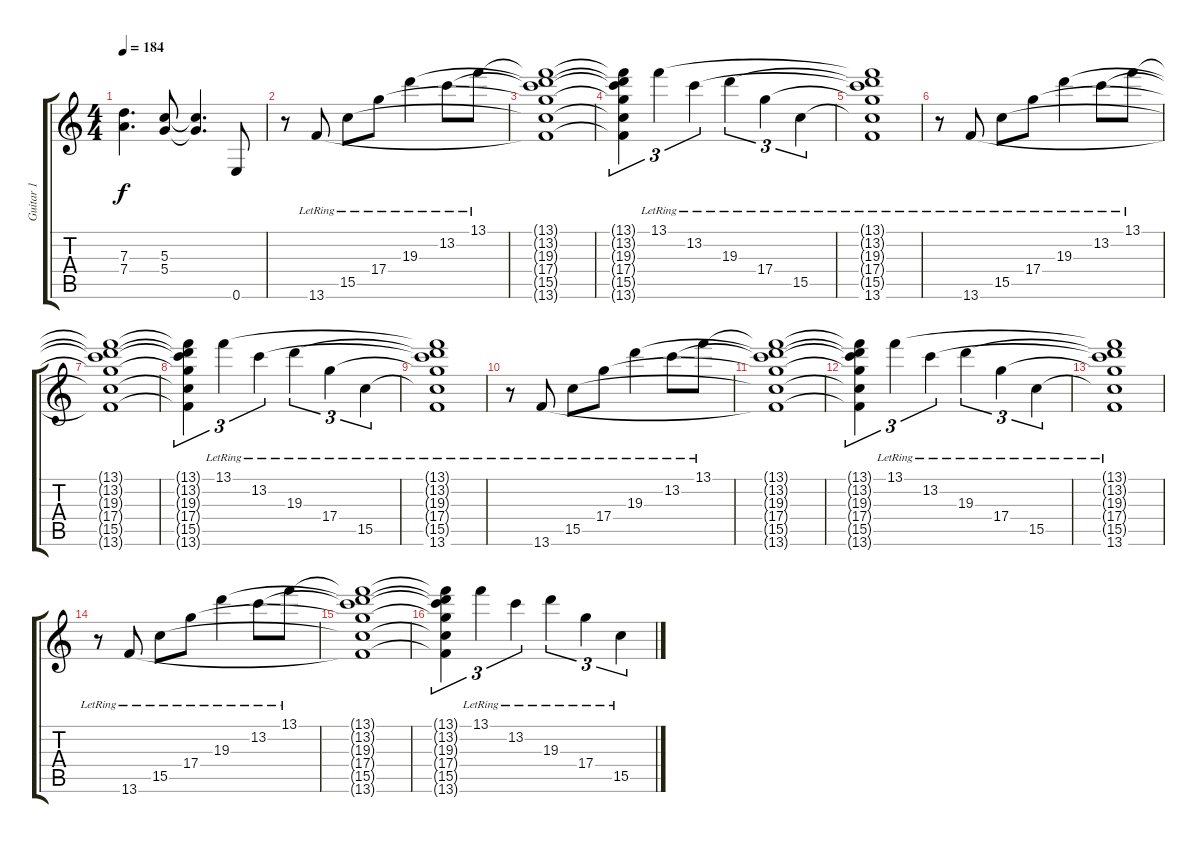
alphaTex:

\track ("Guitar 1" "Guitar 1") {instrument overdrivenguitar}
\staff {score tabs}
\tuning (E4 B3 G3 D3 A2 E2) {hide}
\ts (4 4)
\tempo 184
\clef g2
\ks c
(7.3 7.4).4{d dy f} (5.3 5.4).8 (5.3{t} 5.4{t}).4{d} 0.6.8 |
r.8 13.6{lr}.8 15.5{lr}.8 17.4{lr}.8 19.3{lr}.4 13.2{lr}.8 13.1{lr}.8 |
(13.1{t} 13.2{t} 19.3{t} 17.4{t} 15.5{t} 13.6{t}).1 |
(13.1{t} 13.2{t} 19.3{t} 17.4{t} 15.5{t} 13.6{t}).4{tu (3 2)} 13.1{lr}.4{tu (3 2)} 13.2{lr}.4{tu (3 2)} 19.3{lr}.4{tu (3 2)} 17.4{lr}.4{tu (3 2)} 15.5{lr}.4{tu (3 2)} |
(13.1{t} 13.2{t} 19.3{t} 17.4{t} 15.5{t} 13.6{lr}).1 |
r.8 13.6{lr}.8 15.5{lr}.8 17.4{lr}.8 19.3{lr}.4 13.2{lr}.8 13.1{lr}.8 |
(13.1{t} 13.2{t} 19.3{t} 17.4{t} 15.5{t} 13.6{t}).1 |
(13.1{t} 13.2{t} 19.3{t} 17.4{t} 15.5{t} 13.6{t}).4{tu (3 2)} 13.1{lr}.4{tu (3 2)} 13.2{lr}.4{tu (3 2)} 19.3{lr}.4{tu (3 2)} 17.4{lr}.4{tu (3 2)} 15.5{lr}.4{tu (3 2)} |
(13.1{t} 13.2{t} 19.3{t} 17.4{t} 15.5{t} 13.6{lr}).1 |
r.8 13.6{lr}.8 15.5{lr}.8 17.4{lr}.8 19.3{lr}.4 13.2{lr}.8 13.1{lr}.8 |
(13.1{t} 13.2{t} 19.3{t} 17.4{t} 15.5{t} 13.6{t}).1 |
(13.1{t} 13.2{t} 19.3{t} 17.4{t} 15.5{t} 13.6{t}).4{tu (3 2)} 13.1{lr}.4{tu (3 2)} 13.2{lr}.4{tu (3 2)} 19.3{lr}.4{tu (3 2)} 17.4{lr}.4{tu (3 2)} 15.5{lr}.4{tu (3 2)} |
(13.1{t} 13.2{t} 19.3{t} 17.4{t} 15.5{t} 13.6{lr}).1 |
r.8 13.6{lr}.8 15.5{lr}.8 17.4{lr}.8 19.3{lr}.4 13.2{lr}.8 13.1{lr}.8 |
(13.1{t} 13.2{t} 19.3{t} 17.4{t} 15.5{t} 13.6{t}).1 |
(13.1{t} 13.2{t} 19.3{t} 17.4{t} 15.5{t} 13.6{t}).4{tu (3 2)} 13.1{lr}.4{tu (3 2)} 13.2{lr}.4{tu (3 2)} 19.3{lr}.4{tu (3 2)} 17.4{lr}.4{tu (3 2)} 15.5{lr}.4{tu (3 2)}
